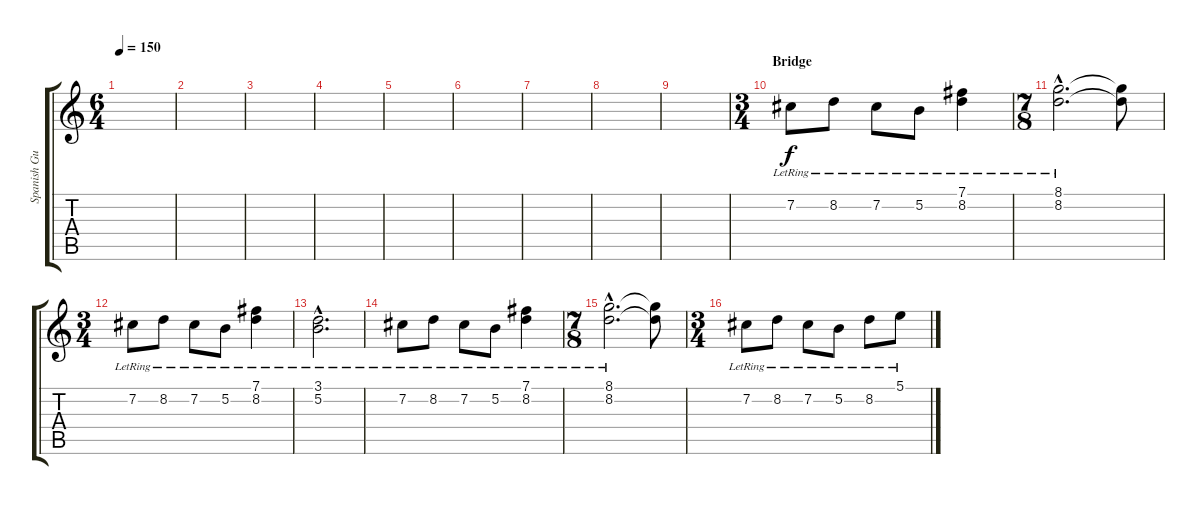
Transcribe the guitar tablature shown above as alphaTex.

\track ("Spanish Guitar 2" "Spanish Gu") {instrument acousticguitarsteel}
\staff {score tabs}
\tuning (B3 Gb3 D3 A2 E2 B1) {hide}
\ts (6 4)
\tempo 150
\clef g2
\ks c
|
|
|
|
|
|
|
|
|
\ts (3 4)
\section ("" "Bridge")
7.2{lr}.8{volume 12} 8.2{lr}.8 7.2{lr}.8 5.2{lr}.8 (7.1{lr} 8.2{lr}).4 |
\ts (7 8)
(8.1{hac lr} 8.2{hac lr}).2{d} (8.1{t} 8.2{t}).8 |
\ts (3 4)
7.2{lr}.8 8.2{lr}.8 7.2{lr}.8 5.2{lr}.8 (7.1{lr} 8.2{lr}).4 |
(3.1{hac lr} 5.2{hac lr}).2{d} |
7.2{lr}.8 8.2{lr}.8 7.2{lr}.8 5.2{lr}.8 (7.1{lr} 8.2{lr}).4 |
\ts (7 8)
(8.1{hac lr} 8.2{hac lr}).2{d} (8.1{t} 8.2{t}).8 |
\ts (3 4)
7.2{lr}.8 8.2{lr}.8 7.2{lr}.8 5.2{lr}.8 8.2{lr}.8 5.1{lr}.8
